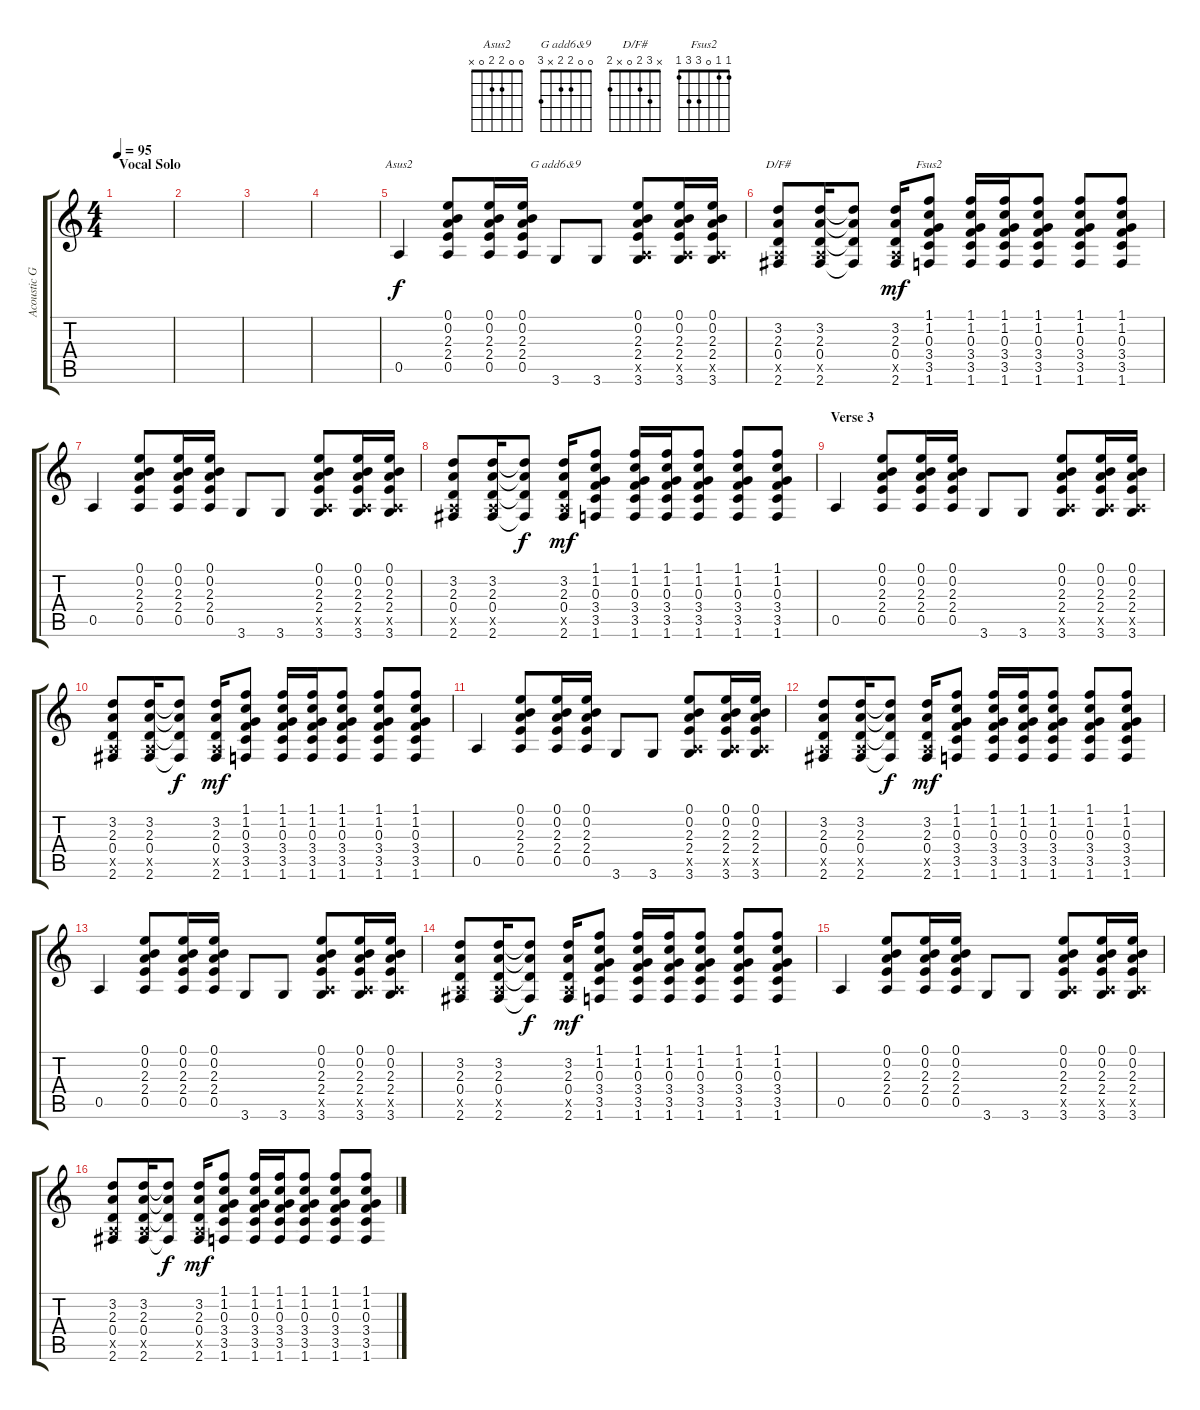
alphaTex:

\track ("Acoustic Guitar" "Acoustic G") {instrument acousticguitarsteel}
\staff {score tabs}
\tuning (E4 B3 G3 D3 A2 E2) {hide}
\chord ("Asus2" 0 0 2 2 0 x)
\chord ("G add6&9" 0 0 2 2 x 3)
\chord ("D/F#" x 3 2 0 x 2)
\chord ("Fsus2" 1 1 0 3 3 1)
\ts (4 4)
\section ("" "Vocal Solo")
\tempo 95
\clef g2
\ks c
|
|
|
|
0.5.4{ch "Asus2"} (0.1 0.2 2.3 2.4 0.5).8 (0.1 0.2 2.3 2.4 0.5).16 (0.1 0.2 2.3 2.4 0.5).16 3.6.8{ch "G add6&9"} 3.6.8 (0.1 0.2 2.3 2.4 0.5{x} 3.6).8 (0.1 0.2 2.3 2.4 0.5{x} 3.6).16 (0.1 0.2 2.3 2.4 0.5{x} 3.6).16 |
(3.2 2.3 0.4 0.5{x} 2.6).8{ch "D/F#"} (3.2 2.3 0.4 0.5{x} 2.6).16 (3.2{t} 2.3{t} 0.4{t} 2.6{t}).8{dy f} (3.2 2.3 0.4 0.5{x} 2.6).16{dy mf} (1.1 1.2 0.3 3.4 3.5 1.6).8{ch "Fsus2"} (1.1 1.2 0.3 3.4 3.5 1.6).16 (1.1 1.2 0.3 3.4 3.5 1.6).16 (1.1 1.2 0.3 3.4 3.5 1.6).8 (1.1 1.2 0.3 3.4 3.5 1.6).8 (1.1 1.2 0.3 3.4 3.5 1.6).8 |
0.5.4 (0.1 0.2 2.3 2.4 0.5).8 (0.1 0.2 2.3 2.4 0.5).16 (0.1 0.2 2.3 2.4 0.5).16 3.6.8 3.6.8 (0.1 0.2 2.3 2.4 0.5{x} 3.6).8 (0.1 0.2 2.3 2.4 0.5{x} 3.6).16 (0.1 0.2 2.3 2.4 0.5{x} 3.6).16 |
(3.2 2.3 0.4 0.5{x} 2.6).8 (3.2 2.3 0.4 0.5{x} 2.6).16 (3.2{t} 2.3{t} 0.4{t} 2.6{t}).8{dy f} (3.2 2.3 0.4 0.5{x} 2.6).16{dy mf} (1.1 1.2 0.3 3.4 3.5 1.6).8 (1.1 1.2 0.3 3.4 3.5 1.6).16 (1.1 1.2 0.3 3.4 3.5 1.6).16 (1.1 1.2 0.3 3.4 3.5 1.6).8 (1.1 1.2 0.3 3.4 3.5 1.6).8 (1.1 1.2 0.3 3.4 3.5 1.6).8 |
\section ("" "Verse 3")
0.5.4 (0.1 0.2 2.3 2.4 0.5).8 (0.1 0.2 2.3 2.4 0.5).16 (0.1 0.2 2.3 2.4 0.5).16 3.6.8 3.6.8 (0.1 0.2 2.3 2.4 0.5{x} 3.6).8 (0.1 0.2 2.3 2.4 0.5{x} 3.6).16 (0.1 0.2 2.3 2.4 0.5{x} 3.6).16 |
(3.2 2.3 0.4 0.5{x} 2.6).8 (3.2 2.3 0.4 0.5{x} 2.6).16 (3.2{t} 2.3{t} 0.4{t} 2.6{t}).8{dy f} (3.2 2.3 0.4 0.5{x} 2.6).16{dy mf} (1.1 1.2 0.3 3.4 3.5 1.6).8 (1.1 1.2 0.3 3.4 3.5 1.6).16 (1.1 1.2 0.3 3.4 3.5 1.6).16 (1.1 1.2 0.3 3.4 3.5 1.6).8 (1.1 1.2 0.3 3.4 3.5 1.6).8 (1.1 1.2 0.3 3.4 3.5 1.6).8 |
0.5.4 (0.1 0.2 2.3 2.4 0.5).8 (0.1 0.2 2.3 2.4 0.5).16 (0.1 0.2 2.3 2.4 0.5).16 3.6.8 3.6.8 (0.1 0.2 2.3 2.4 0.5{x} 3.6).8 (0.1 0.2 2.3 2.4 0.5{x} 3.6).16 (0.1 0.2 2.3 2.4 0.5{x} 3.6).16 |
(3.2 2.3 0.4 0.5{x} 2.6).8 (3.2 2.3 0.4 0.5{x} 2.6).16 (3.2{t} 2.3{t} 0.4{t} 2.6{t}).8{dy f} (3.2 2.3 0.4 0.5{x} 2.6).16{dy mf} (1.1 1.2 0.3 3.4 3.5 1.6).8 (1.1 1.2 0.3 3.4 3.5 1.6).16 (1.1 1.2 0.3 3.4 3.5 1.6).16 (1.1 1.2 0.3 3.4 3.5 1.6).8 (1.1 1.2 0.3 3.4 3.5 1.6).8 (1.1 1.2 0.3 3.4 3.5 1.6).8 |
0.5.4 (0.1 0.2 2.3 2.4 0.5).8 (0.1 0.2 2.3 2.4 0.5).16 (0.1 0.2 2.3 2.4 0.5).16 3.6.8 3.6.8 (0.1 0.2 2.3 2.4 0.5{x} 3.6).8 (0.1 0.2 2.3 2.4 0.5{x} 3.6).16 (0.1 0.2 2.3 2.4 0.5{x} 3.6).16 |
(3.2 2.3 0.4 0.5{x} 2.6).8 (3.2 2.3 0.4 0.5{x} 2.6).16 (3.2{t} 2.3{t} 0.4{t} 2.6{t}).8{dy f} (3.2 2.3 0.4 0.5{x} 2.6).16{dy mf} (1.1 1.2 0.3 3.4 3.5 1.6).8 (1.1 1.2 0.3 3.4 3.5 1.6).16 (1.1 1.2 0.3 3.4 3.5 1.6).16 (1.1 1.2 0.3 3.4 3.5 1.6).8 (1.1 1.2 0.3 3.4 3.5 1.6).8 (1.1 1.2 0.3 3.4 3.5 1.6).8 |
0.5.4 (0.1 0.2 2.3 2.4 0.5).8 (0.1 0.2 2.3 2.4 0.5).16 (0.1 0.2 2.3 2.4 0.5).16 3.6.8 3.6.8 (0.1 0.2 2.3 2.4 0.5{x} 3.6).8 (0.1 0.2 2.3 2.4 0.5{x} 3.6).16 (0.1 0.2 2.3 2.4 0.5{x} 3.6).16 |
(3.2 2.3 0.4 0.5{x} 2.6).8 (3.2 2.3 0.4 0.5{x} 2.6).16 (3.2{t} 2.3{t} 0.4{t} 2.6{t}).8{dy f} (3.2 2.3 0.4 0.5{x} 2.6).16{dy mf} (1.1 1.2 0.3 3.4 3.5 1.6).8 (1.1 1.2 0.3 3.4 3.5 1.6).16 (1.1 1.2 0.3 3.4 3.5 1.6).16 (1.1 1.2 0.3 3.4 3.5 1.6).8 (1.1 1.2 0.3 3.4 3.5 1.6).8 (1.1 1.2 0.3 3.4 3.5 1.6).8
